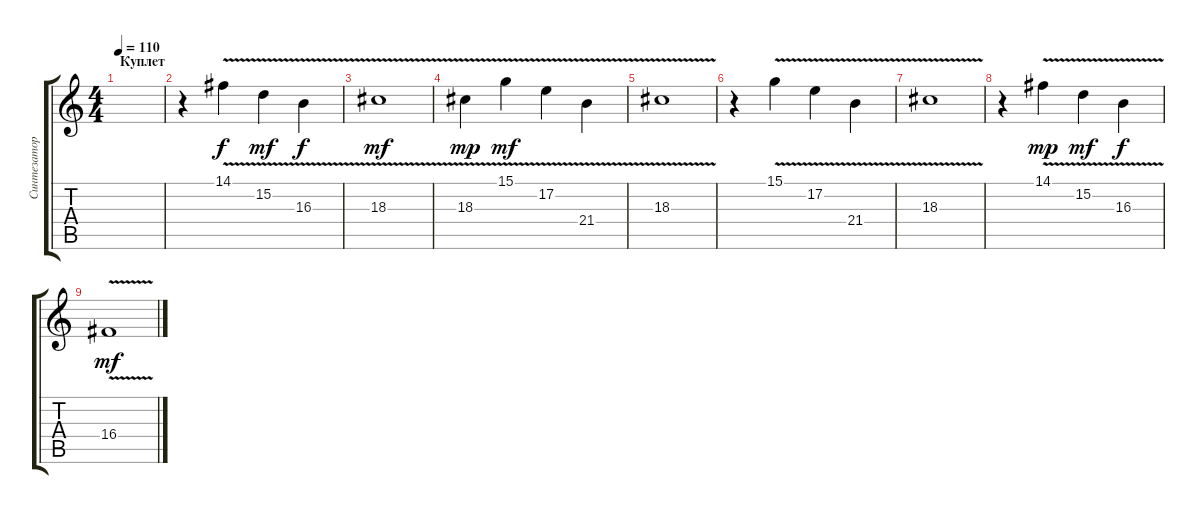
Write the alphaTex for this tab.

\track ("Синтезатор" "Синтезатор") {instrument percussiveorgan}
\staff {score tabs}
\tuning (E4 B3 G3 D3 A2 E2) {hide}
\ts (4 4)
\section ("" "Куплет")
\tempo 110
\clef g2
\ks c
|
r.4 14.1{v}.4 15.2{v}.4{dy mf} 16.3{v}.4{dy f} |
18.3{v}.1{dy mf} |
18.3{v}.4{dy mp} 15.1{v}.4{dy mf} 17.2{v}.4 21.4{v}.4 |
18.3{v}.1 |
r.4 15.1{v}.4 17.2{v}.4 21.4{v}.4 |
18.3{v}.1 |
r.4 14.1{v}.4{dy mp} 15.2{v}.4{dy mf} 16.3{v}.4{dy f} |
16.4{v}.1{dy mf}
